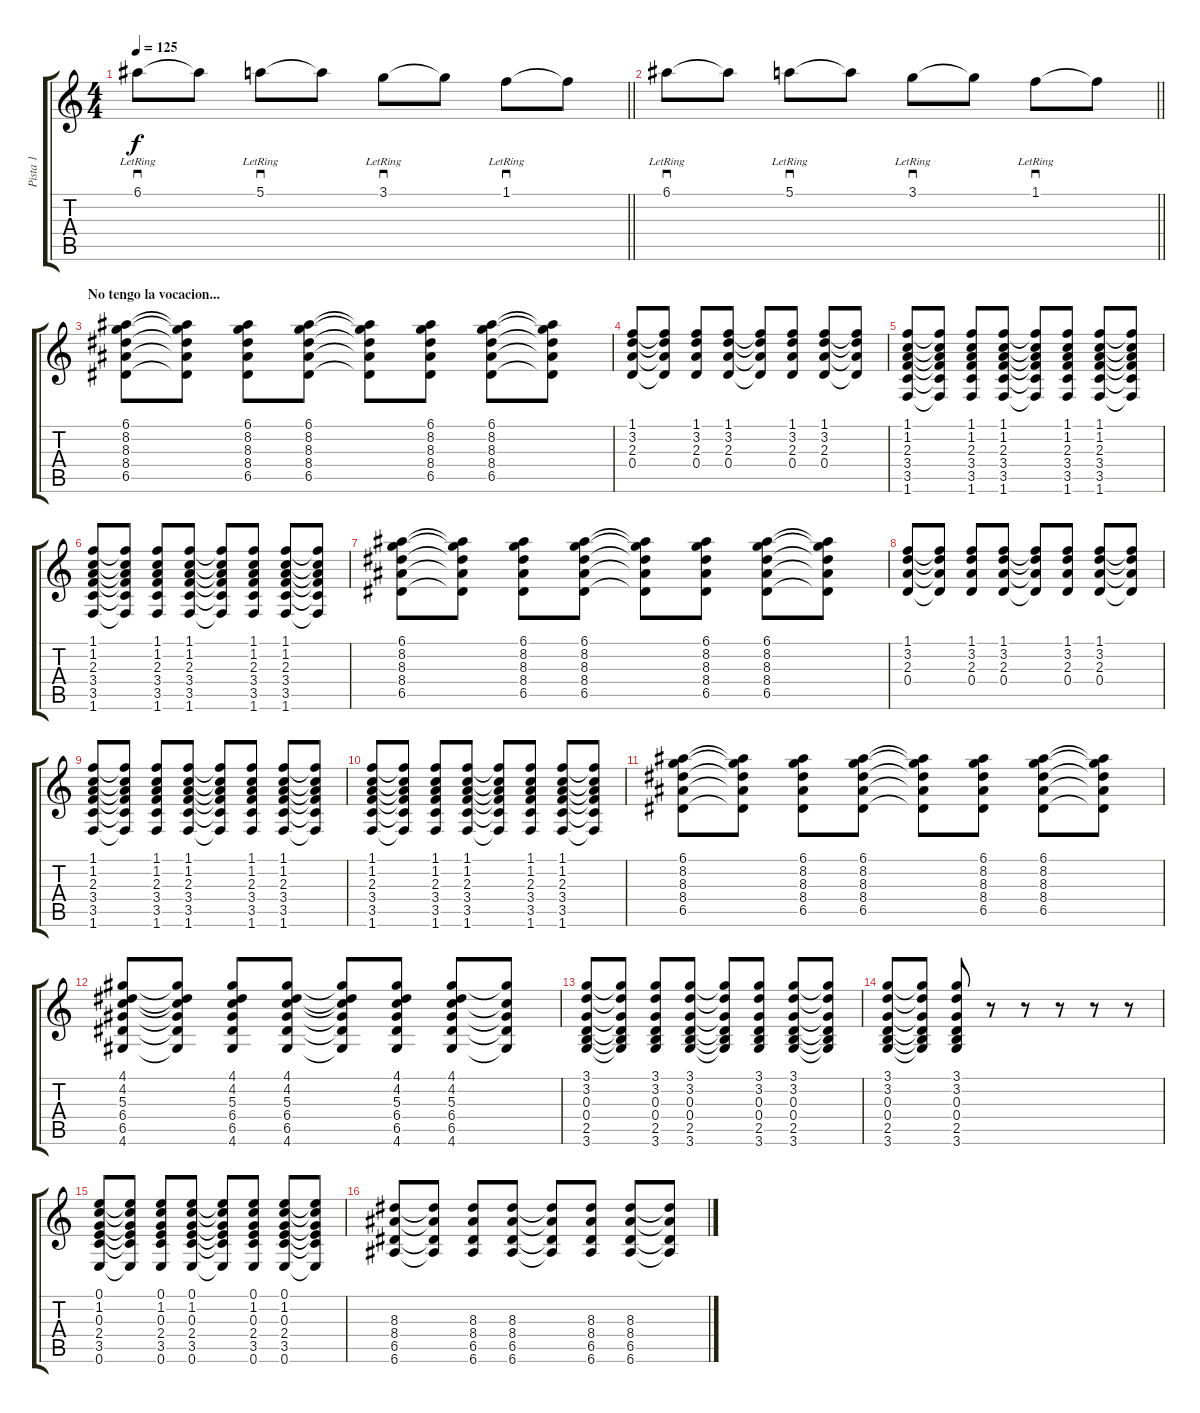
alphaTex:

\track ("Pista 1" "Pista 1") {instrument acousticguitarsteel}
\staff {score tabs}
\tuning (E4 B3 G3 D3 A2 E2) {hide}
\ts (4 4)
\tempo 125
\clef g2
\barLineRight lightlight
\ks c
6.1{lr}.8{sd dy f} 6.1{t}.8 5.1{lr}.8{sd} 5.1{t}.8 3.1{lr}.8{sd} 3.1{t}.8 1.1{lr}.8{sd} 1.1{t}.8 |
\barLineRight lightlight
6.1{lr}.8{sd} 6.1{t}.8 5.1{lr}.8{sd} 5.1{t}.8 3.1{lr}.8{sd} 3.1{t}.8 1.1{lr}.8{sd} 1.1{t}.8 |
\section ("" "No tengo la vocacion...")
(6.1 8.2 8.3 8.4 6.5).8 (6.1{t} 8.2{t} 8.3{t} 8.4{t} 6.5{t}).8 (6.1 8.2 8.3 8.4 6.5).8 (6.1 8.2 8.3 8.4 6.5).8 (6.1{t} 8.2{t} 8.3{t} 8.4{t} 6.5{t}).8 (6.1 8.2 8.3 8.4 6.5).8 (6.1 8.2 8.3 8.4 6.5).8 (6.1{t} 8.2{t} 8.3{t} 8.4{t} 6.5{t}).8 |
(1.1 3.2 2.3 0.4).8 (1.1{t} 3.2{t} 2.3{t} 0.4{t}).8 (1.1 3.2 2.3 0.4).8 (1.1 3.2 2.3 0.4).8 (1.1{t} 3.2{t} 2.3{t} 0.4{t}).8 (1.1 3.2 2.3 0.4).8 (1.1 3.2 2.3 0.4).8 (1.1{t} 3.2{t} 2.3{t} 0.4{t}).8 |
(1.1 1.2 2.3 3.4 3.5 1.6).8 (1.1{t} 1.2{t} 2.3{t} 3.4{t} 3.5{t} 1.6{t}).8 (1.1 1.2 2.3 3.4 3.5 1.6).8 (1.1 1.2 2.3 3.4 3.5 1.6).8 (1.1{t} 1.2{t} 2.3{t} 3.4{t} 3.5{t} 1.6{t}).8 (1.1 1.2 2.3 3.4 3.5 1.6).8 (1.1 1.2 2.3 3.4 3.5 1.6).8 (1.1{t} 1.2{t} 2.3{t} 3.4{t} 3.5{t} 1.6{t}).8 |
(1.1 1.2 2.3 3.4 3.5 1.6).8 (1.1{t} 1.2{t} 2.3{t} 3.4{t} 3.5{t} 1.6{t}).8 (1.1 1.2 2.3 3.4 3.5 1.6).8 (1.1 1.2 2.3 3.4 3.5 1.6).8 (1.1{t} 1.2{t} 2.3{t} 3.4{t} 3.5{t} 1.6{t}).8 (1.1 1.2 2.3 3.4 3.5 1.6).8 (1.1 1.2 2.3 3.4 3.5 1.6).8 (1.1{t} 1.2{t} 2.3{t} 3.4{t} 3.5{t} 1.6{t}).8 |
(6.1 8.2 8.3 8.4 6.5).8 (6.1{t} 8.2{t} 8.3{t} 8.4{t} 6.5{t}).8 (6.1 8.2 8.3 8.4 6.5).8 (6.1 8.2 8.3 8.4 6.5).8 (6.1{t} 8.2{t} 8.3{t} 8.4{t} 6.5{t}).8 (6.1 8.2 8.3 8.4 6.5).8 (6.1 8.2 8.3 8.4 6.5).8 (6.1{t} 8.2{t} 8.3{t} 8.4{t} 6.5{t}).8 |
(1.1 3.2 2.3 0.4).8 (1.1{t} 3.2{t} 2.3{t} 0.4{t}).8 (1.1 3.2 2.3 0.4).8 (1.1 3.2 2.3 0.4).8 (1.1{t} 3.2{t} 2.3{t} 0.4{t}).8 (1.1 3.2 2.3 0.4).8 (1.1 3.2 2.3 0.4).8 (1.1{t} 3.2{t} 2.3{t} 0.4{t}).8 |
(1.1 1.2 2.3 3.4 3.5 1.6).8 (1.1{t} 1.2{t} 2.3{t} 3.4{t} 3.5{t} 1.6{t}).8 (1.1 1.2 2.3 3.4 3.5 1.6).8 (1.1 1.2 2.3 3.4 3.5 1.6).8 (1.1{t} 1.2{t} 2.3{t} 3.4{t} 3.5{t} 1.6{t}).8 (1.1 1.2 2.3 3.4 3.5 1.6).8 (1.1 1.2 2.3 3.4 3.5 1.6).8 (1.1{t} 1.2{t} 2.3{t} 3.4{t} 3.5{t} 1.6{t}).8 |
(1.1 1.2 2.3 3.4 3.5 1.6).8 (1.1{t} 1.2{t} 2.3{t} 3.4{t} 3.5{t} 1.6{t}).8 (1.1 1.2 2.3 3.4 3.5 1.6).8 (1.1 1.2 2.3 3.4 3.5 1.6).8 (1.1{t} 1.2{t} 2.3{t} 3.4{t} 3.5{t} 1.6{t}).8 (1.1 1.2 2.3 3.4 3.5 1.6).8 (1.1 1.2 2.3 3.4 3.5 1.6).8 (1.1{t} 1.2{t} 2.3{t} 3.4{t} 3.5{t} 1.6{t}).8 |
(6.1 8.2 8.3 8.4 6.5).8 (6.1{t} 8.2{t} 8.3{t} 8.4{t} 6.5{t}).8 (6.1 8.2 8.3 8.4 6.5).8 (6.1 8.2 8.3 8.4 6.5).8 (6.1{t} 8.2{t} 8.3{t} 8.4{t} 6.5{t}).8 (6.1 8.2 8.3 8.4 6.5).8 (6.1 8.2 8.3 8.4 6.5).8 (6.1{t} 8.2{t} 8.3{t} 8.4{t} 6.5{t}).8 |
(4.1 4.2 5.3 6.4 6.5 4.6).8 (4.1{t} 4.2{t} 5.3{t} 6.4{t} 6.5{t} 4.6{t}).8 (4.1 4.2 5.3 6.4 6.5 4.6).8 (4.1 4.2 5.3 6.4 6.5 4.6).8 (4.1{t} 4.2{t} 5.3{t} 6.4{t} 6.5{t} 4.6{t}).8 (4.1 4.2 5.3 6.4 6.5 4.6).8 (4.1 4.2 5.3 6.4 6.5 4.6).8 (4.1{t} 5.3{t} 6.4{t} 6.5{t} 4.6{t}).8 |
(3.1 3.2 0.3 0.4 2.5 3.6).8 (3.1{t} 3.2{t} 0.3{t} 0.4{t} 2.5{t} 3.6{t}).8 (3.1 3.2 0.3 0.4 2.5 3.6).8 (3.1 3.2 0.3 0.4 2.5 3.6).8 (3.1{t} 3.2{t} 0.3{t} 0.4{t} 2.5{t} 3.6{t}).8 (3.1 3.2 0.3 0.4 2.5 3.6).8 (3.1 3.2 0.3 0.4 2.5 3.6).8 (3.1{t} 3.2{t} 0.3{t} 0.4{t} 2.5{t} 3.6{t}).8 |
(3.1 3.2 0.3 0.4 2.5 3.6).8 (3.1{t} 3.2{t} 0.3{t} 0.4{t} 2.5{t} 3.6{t}).8 (3.1 3.2 0.3 0.4 2.5 3.6).8 r.8 r.8 r.8 r.8 r.8 |
(0.1 1.2 0.3 2.4 3.5 0.6).8 (0.1{t} 1.2{t} 0.3{t} 2.4{t} 3.5{t} 0.6{t}).8 (0.1 1.2 0.3 2.4 3.5 0.6).8 (0.1 1.2 0.3 2.4 3.5 0.6).8 (0.1{t} 1.2{t} 0.3{t} 2.4{t} 3.5{t} 0.6{t}).8 (0.1 1.2 0.3 2.4 3.5 0.6).8 (0.1 1.2 0.3 2.4 3.5 0.6).8 (0.1{t} 1.2{t} 0.3{t} 2.4{t} 3.5{t} 0.6{t}).8 |
(8.3 8.4 6.5 6.6).8 (8.3{t} 8.4{t} 6.5{t} 6.6{t}).8 (8.3 8.4 6.5 6.6).8 (8.3 8.4 6.5 6.6).8 (8.3{t} 8.4{t} 6.5{t} 6.6{t}).8 (8.3 8.4 6.5 6.6).8 (8.3 8.4 6.5 6.6).8 (8.3{t} 8.4{t} 6.5{t} 6.6{t}).8
